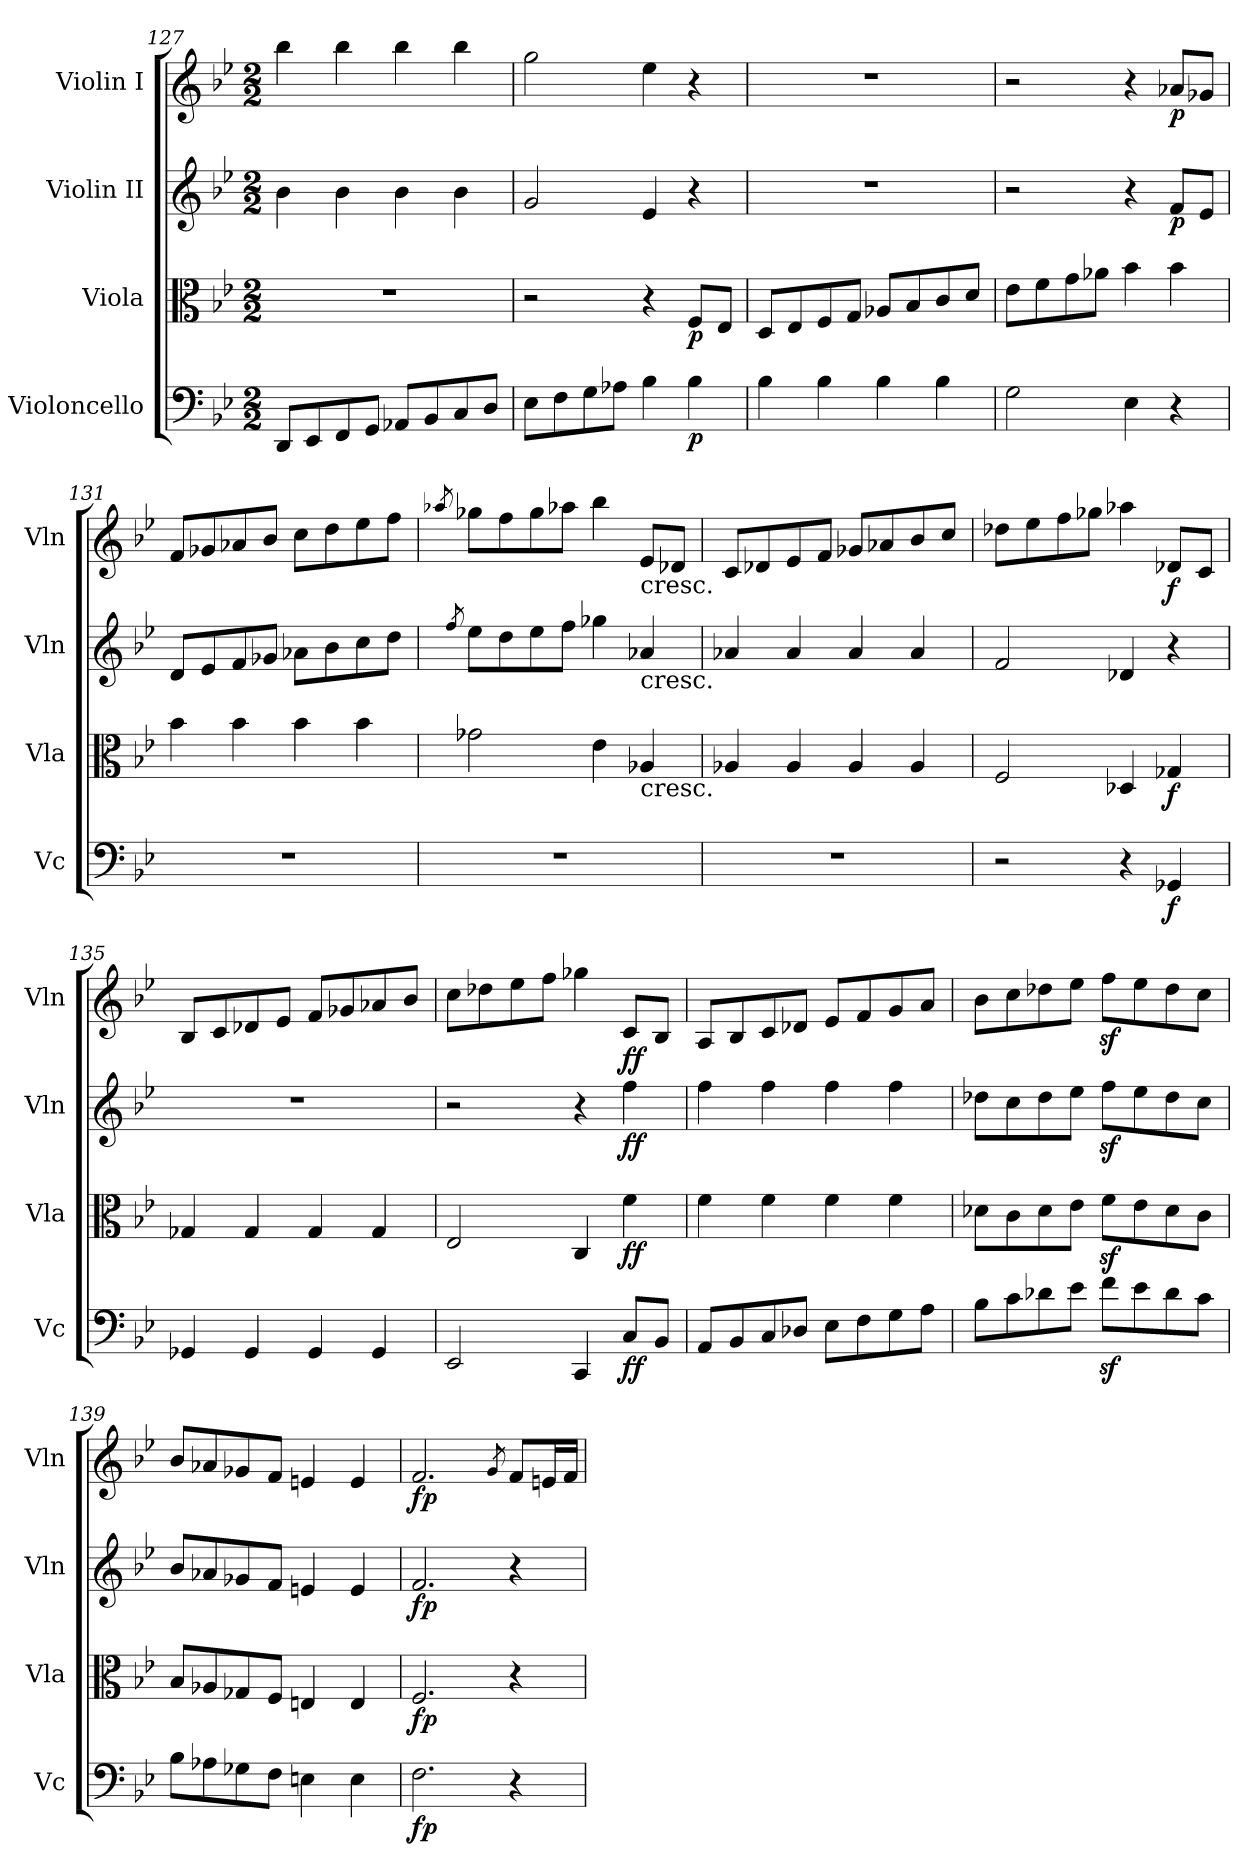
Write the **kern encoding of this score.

**kern	**dynam	**kern	**dynam	**kern	**dynam	**kern	**dynam
*part4	*part4	*part3	*part3	*part2	*part2	*part1	*part1
*staff4	*staff4	*staff3	*staff3	*staff2	*staff2	*staff1	*staff1
*I"Violoncello	*	*I"Viola	*	*I"Violin II	*	*I"Violin I	*
*I'Vc	*	*I'Vla	*	*I'Vln	*	*I'Vln	*
*clefF4	*	*clefC3	*	*clefG2	*	*clefG2	*
*k[b-e-]	*	*k[b-e-]	*	*k[b-e-]	*	*k[b-e-]	*
*B-:	*	*B-:	*	*B-:	*	*B-:	*
*M2/2	*	*M2/2	*	*M2/2	*	*M2/2	*
=127	=127	=127	=127	=127	=127	=127	=127
8DD/L	.	1r	.	4b-\	.	4bb-\	.
8EE-/	.	.	.	.	.	.	.
8FF/	.	.	.	4b-\	.	4bb-\	.
8GG/J	.	.	.	.	.	.	.
8AA-X/L	.	.	.	4b-\	.	4bb-\	.
8BB-/	.	.	.	.	.	.	.
8C/	.	.	.	4b-\	.	4bb-\	.
8D/J	.	.	.	.	.	.	.
=128	=128	=128	=128	=128	=128	=128	=128
8E-\L	.	2r	.	2g/	.	2gg\	.
8F\	.	.	.	.	.	.	.
8G\	.	.	.	.	.	.	.
8A-X\J	.	.	.	.	.	.	.
4B-\	.	4r	.	4e-/	.	4ee-\	.
!	!LO:DY:b	!	!LO:DY:b	!	!	!	!
4B-\	p	8F/L	p	4r	.	4r	.
.	.	8E-/J	.	.	.	.	.
=129	=129	=129	=129	=129	=129	=129	=129
4B-\	.	8D/L	.	1r	.	1r	.
.	.	8E-/	.	.	.	.	.
4B-\	.	8F/	.	.	.	.	.
.	.	8G/J	.	.	.	.	.
4B-\	.	8A-X/L	.	.	.	.	.
.	.	8B-/	.	.	.	.	.
4B-\	.	8c/	.	.	.	.	.
.	.	8d/J	.	.	.	.	.
=130	=130	=130	=130	=130	=130	=130	=130
2G\	.	8e-\L	.	2r	.	2r	.
.	.	8f\	.	.	.	.	.
.	.	8g\	.	.	.	.	.
.	.	8a-X\J	.	.	.	.	.
4E-\	.	4b-\	.	4r	.	4r	.
!	!	!	!	!	!LO:DY:b	!	!LO:DY:b
4r	.	4b-\	.	8f/L	p	8a-X/L	p
.	.	.	.	8e-/J	.	8g-X/J	.
=131	=131	=131	=131	=131	=131	=131	=131
1r	.	4b-\	.	8d/L	.	8f/L	.
.	.	.	.	8e-/	.	8g-X/	.
.	.	4b-\	.	8f/	.	8a-X/	.
.	.	.	.	8g-X/J	.	8b-/J	.
.	.	4b-\	.	8a-X\L	.	8cc\L	.
.	.	.	.	8b-\	.	8dd\	.
.	.	4b-\	.	8cc\	.	8ee-\	.
.	.	.	.	8dd\J	.	8ff\J	.
=132	=132	=132	=132	=132	=132	=132	=132
.	.	.	.	8qff/	.	8qaa-X/	.
1r	.	2g-X\	.	8ee-\L	.	8gg-X\L	.
.	.	.	.	8dd\	.	8ff\	.
.	.	.	.	8ee-\	.	8gg-\	.
.	.	.	.	8ff\J	.	8aa-\J	.
.	.	4e-\	.	4gg-X\	.	4bb-\	.
!	!	!	!	!	!	!LO:TX:b:t=cresc.	!
!	!	!	!	!LO:TX:b:t=cresc.	!	!	!
!	!	!LO:TX:b:t=cresc.	!	!	!	!	!
.	.	4A-X/	.	4a-X/	.	8e-/L	.
.	.	.	.	.	.	8d-X/J	.
=133	=133	=133	=133	=133	=133	=133	=133
1r	.	4A-X/	.	4a-X/	.	8c/L	.
.	.	.	.	.	.	8d-X/	.
.	.	4A-/	.	4a-/	.	8e-/	.
.	.	.	.	.	.	8f/J	.
.	.	4A-/	.	4a-/	.	8g-X/L	.
.	.	.	.	.	.	8a-X/	.
.	.	4A-/	.	4a-/	.	8b-/	.
.	.	.	.	.	.	8cc/J	.
=134	=134	=134	=134	=134	=134	=134	=134
2r	.	2F/	.	2f/	.	8dd-X\L	.
.	.	.	.	.	.	8ee-\	.
.	.	.	.	.	.	8ff\	.
.	.	.	.	.	.	8gg-X\J	.
4r	.	4D-X/	.	4d-X/	.	4aa-X\	.
!	!LO:DY:b	!	!LO:DY:b	!	!	!	!LO:DY:b
4GG-X/	f	4G-X/	f	4r	.	8d-X/L	f
.	.	.	.	.	.	8c/J	.
=135	=135	=135	=135	=135	=135	=135	=135
4GG-X/	.	4G-X/	.	1r	.	8B-/L	.
.	.	.	.	.	.	8c/	.
4GG-/	.	4G-/	.	.	.	8d-X/	.
.	.	.	.	.	.	8e-/J	.
4GG-/	.	4G-/	.	.	.	8f/L	.
.	.	.	.	.	.	8g-X/	.
4GG-/	.	4G-/	.	.	.	8a-X/	.
.	.	.	.	.	.	8b-/J	.
=136	=136	=136	=136	=136	=136	=136	=136
2EE-/	.	2E-/	.	2r	.	8cc\L	.
.	.	.	.	.	.	8dd-X\	.
.	.	.	.	.	.	8ee-\	.
.	.	.	.	.	.	8ff\J	.
4CC/	.	4C/	.	4r	.	4gg-X\	.
!	!LO:DY:b	!	!LO:DY:b	!	!LO:DY:b	!	!LO:DY:b
8C/L	ff	4f\	ff	4ff\	ff	8c/L	ff
8BB-/J	.	.	.	.	.	8B-/J	.
=137	=137	=137	=137	=137	=137	=137	=137
8AA/L	.	4f\	.	4ff\	.	8A/L	.
8BB-/	.	.	.	.	.	8B-/	.
8C/	.	4f\	.	4ff\	.	8c/	.
8D-X/J	.	.	.	.	.	8d-X/J	.
8E-\L	.	4f\	.	4ff\	.	8e-/L	.
8F\	.	.	.	.	.	8f/	.
8G\	.	4f\	.	4ff\	.	8g/	.
8A\J	.	.	.	.	.	8a/J	.
=138	=138	=138	=138	=138	=138	=138	=138
8B-\L	.	8d-X\L	.	8dd-X\L	.	8b-\L	.
8c\	.	8c\	.	8cc\	.	8cc\	.
8d-X\	.	8d-\	.	8dd-\	.	8dd-X\	.
8e-\J	.	8e-\J	.	8ee-\J	.	8ee-\J	.
8fz<\L	.	8fz<\L	.	8ffz<\L	.	8ffz<\L	.
8e-\	.	8e-\	.	8ee-\	.	8ee-\	.
8d-\	.	8d-\	.	8dd-\	.	8dd-\	.
8c\J	.	8c\J	.	8cc\J	.	8cc\J	.
=139	=139	=139	=139	=139	=139	=139	=139
8B-\L	.	8B-/L	.	8b-/L	.	8b-/L	.
8A-X\	.	8A-X/	.	8a-X/	.	8a-X/	.
8G-X\	.	8G-X/	.	8g-X/	.	8g-X/	.
8F\J	.	8F/J	.	8f/J	.	8f/J	.
4En\	.	4En/	.	4en/	.	4en/	.
4E\	.	4E/	.	4e/	.	4e/	.
=140	=140	=140	=140	=140	=140	=140	=140
!	!LO:DY:b	!	!LO:DY:b	!	!LO:DY:b	!	!LO:DY:b
2.F\	fp	2.F/	fp	2.f/	fp	2.f/	fp
.	.	.	.	.	.	8qg/	.
4r	.	4r	.	4r	.	8f/L	.
.	.	.	.	.	.	16en/L	.
.	.	.	.	.	.	16f/JJ	.
=	=	=	=	=	=	=	=
*-	*-	*-	*-	*-	*-	*-	*-
